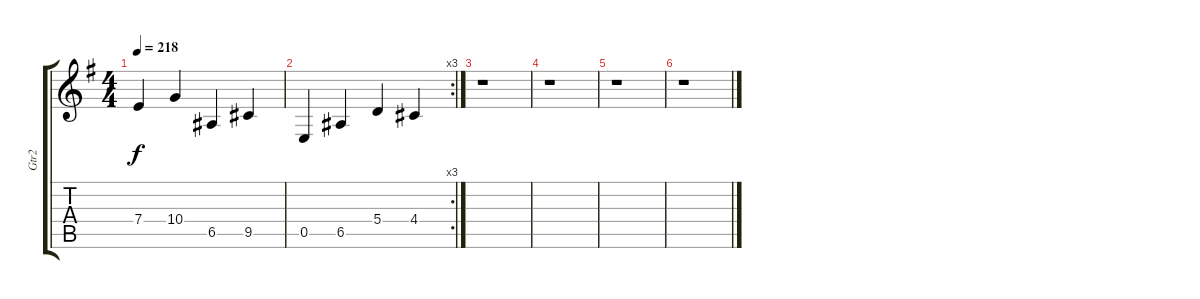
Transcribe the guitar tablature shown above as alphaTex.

\track ("Gtr2" "Gtr2") {instrument distortionguitar}
\staff {score tabs}
\tuning (B3 Gb3 D3 A2 E2 B1) {hide}
\ts (4 4)
\tempo 218
\clef g2
\ks g
7.4.4{dy f} 10.4.4 6.5.4 9.5.4 |
\rc 3
0.5.4 6.5.4 5.4.4 4.4.4 |
r.1 |
r.1 |
r.1 |
r.1
